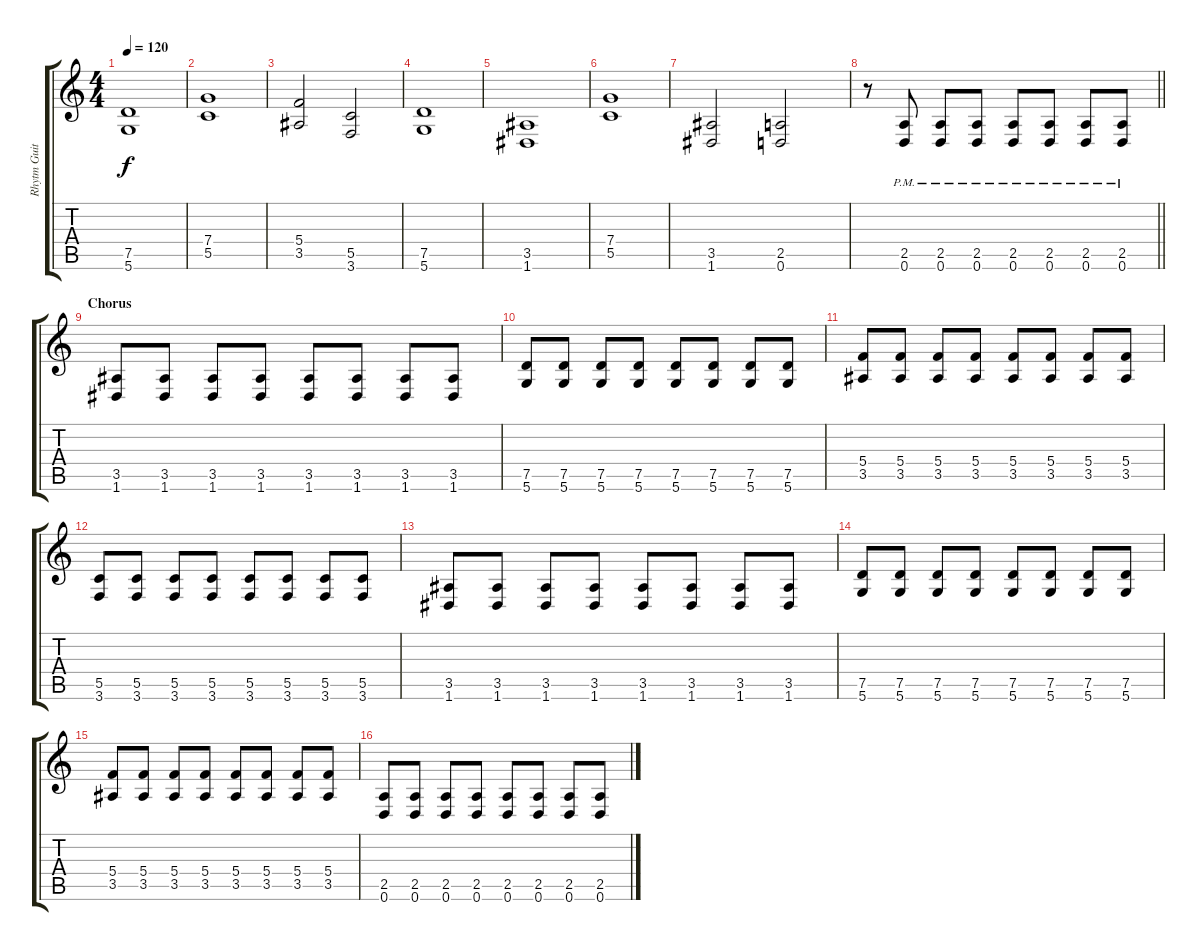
\track ("Rhytm Guitar L" "Rhytm Guit") {instrument distortionguitar}
\staff {score tabs}
\tuning (D4 A3 F3 C3 G2 D2) {hide}
\ts (4 4)
\tempo 120
\clef g2
\ks c
(7.5{t} 5.6{t}).1{dy f} |
(7.4 5.5).1 |
(5.4 3.5).2 (5.5 3.6).2 |
(7.5 5.6).1 |
(3.5 1.6).1 |
(7.4 5.5).1 |
(3.5 1.6).2 (2.5 0.6).2 |
\barLineRight lightlight
r.8 (2.5{pm} 0.6{pm}).8 (2.5{pm} 0.6{pm}).8 (2.5{pm} 0.6{pm}).8 (2.5{pm} 0.6{pm}).8 (2.5{pm} 0.6{pm}).8 (2.5{pm} 0.6{pm}).8 (2.5{pm} 0.6{pm}).8 |
\section ("" "Chorus")
(3.5 1.6).8{volume 8} (3.5 1.6).8 (3.5 1.6).8 (3.5 1.6).8 (3.5 1.6).8 (3.5 1.6).8 (3.5 1.6).8 (3.5 1.6).8 |
(7.5 5.6).8 (7.5 5.6).8 (7.5 5.6).8 (7.5 5.6).8 (7.5 5.6).8 (7.5 5.6).8 (7.5 5.6).8 (7.5 5.6).8 |
(5.4 3.5).8 (5.4 3.5).8 (5.4 3.5).8 (5.4 3.5).8 (5.4 3.5).8 (5.4 3.5).8 (5.4 3.5).8 (5.4 3.5).8 |
(5.5 3.6).8 (5.5 3.6).8 (5.5 3.6).8 (5.5 3.6).8 (5.5 3.6).8 (5.5 3.6).8 (5.5 3.6).8 (5.5 3.6).8 |
(3.5 1.6).8 (3.5 1.6).8 (3.5 1.6).8 (3.5 1.6).8 (3.5 1.6).8 (3.5 1.6).8 (3.5 1.6).8 (3.5 1.6).8 |
(7.5 5.6).8 (7.5 5.6).8 (7.5 5.6).8 (7.5 5.6).8 (7.5 5.6).8 (7.5 5.6).8 (7.5 5.6).8 (7.5 5.6).8 |
(5.4 3.5).8 (5.4 3.5).8 (5.4 3.5).8 (5.4 3.5).8 (5.4 3.5).8 (5.4 3.5).8 (5.4 3.5).8 (5.4 3.5).8 |
(2.5 0.6).8 (2.5 0.6).8 (2.5 0.6).8 (2.5 0.6).8 (2.5 0.6).8 (2.5 0.6).8 (2.5 0.6).8 (2.5 0.6).8
